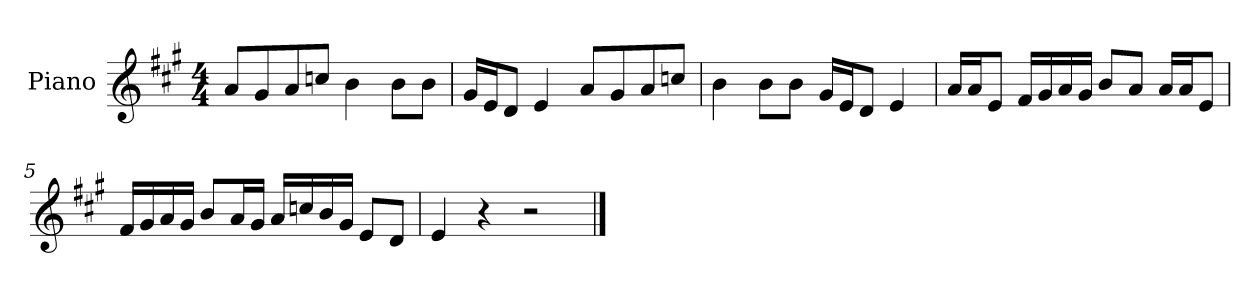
**kern
*part1
*staff1
*I"Piano
*I'P-no
*clefG2
*k[f#c#g#]
*M4/4
*MM90
=1
8a/L
8g#/
8a/
8ccn/J
4b\
8b\L
8b\J
=2
16g#/LL
16e/J
8d/J
4e/
8a/L
8g#/
8a/
8ccn/J
=3
4b\
8b\L
8b\J
16g#/LL
16e/J
8d/J
4e/
=4
16a/LL
16a/J
8e/J
16f#/LL
16g#/
16a/
16g#/JJ
8b/L
8a/J
16a/LL
16a/J
8e/J
!!LO:LB:g=z
=5
16f#/LL
16g#/
16a/
16g#/JJ
8b/L
16a/L
16g#/JJ
16a/LL
16ccn/
16b/
16g#/JJ
8e/L
8d/J
=6
4e/
4r
2r
==
*-
